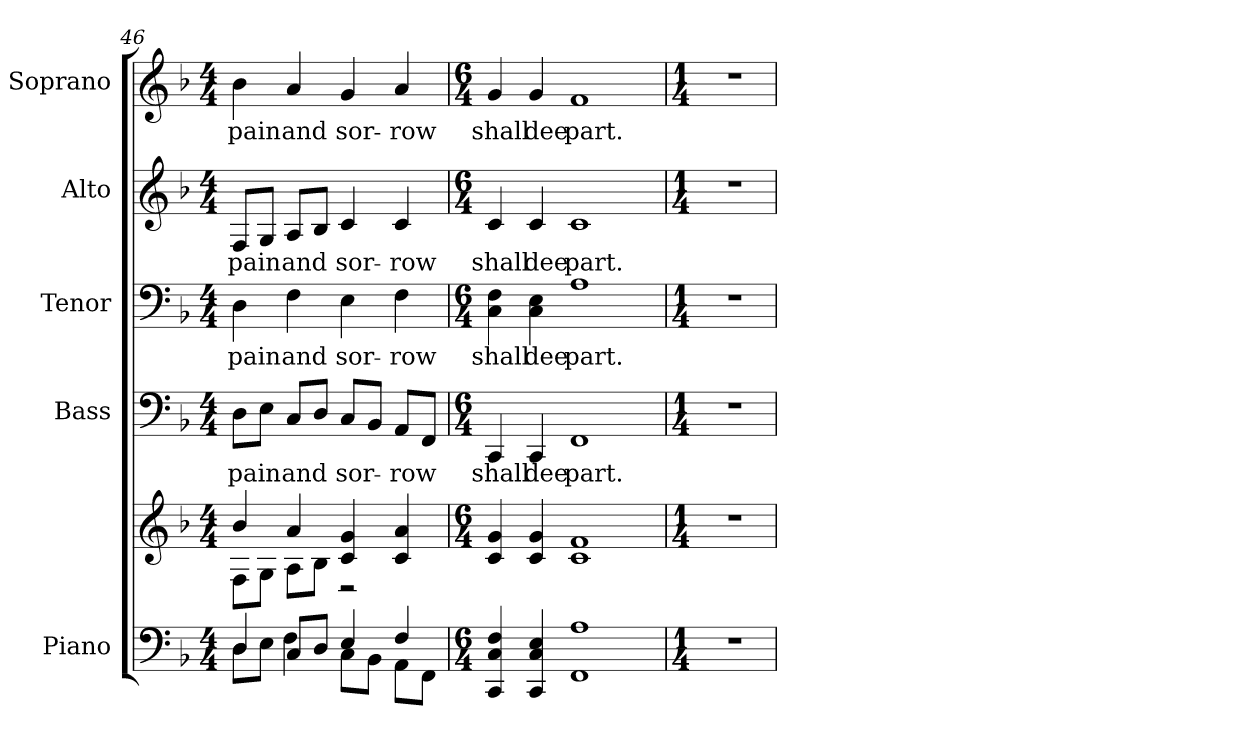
**kern	**kern	**kern	**text	**kern	**text	**kern	**text	**kern	**text
*part5	*part5	*part4	*part4	*part3	*part3	*part2	*part2	*part1	*part1
*staff6	*staff5	*staff4	*staff4	*staff3	*staff3	*staff2	*staff2	*staff1	*staff1
*I"Piano	*	*I"Bass	*	*I"Tenor	*	*I"Alto	*	*I"Soprano	*
*I'Pno.	*	*I'B.	*	*I'T.	*	*I'A.	*	*I'S.	*
!!LO:PB:g=z
*clefF4	*clefG2	*clefF4	*	*clefF4	*	*clefG2	*	*clefG2	*
*k[b-]	*k[b-]	*k[b-]	*	*k[b-]	*	*k[b-]	*	*k[b-]	*
*F:	*F:	*F:	*	*F:	*	*F:	*	*F:	*
*M4/4	*M4/4	*M4/4	*	*M4/4	*	*M4/4	*	*M4/4	*
=46	=46	=46	=46	=46	=46	=46	=46	=46	=46
*^	*^	*	*	*	*	*	*	*	*
!	!	!	!	!	!LO:LY:b:color=#000000	!	!	!	!	!	!
!	!	!	!	!	!	!	!LO:LY:b:color=#000000	!	!	!	!
!	!	!	!	!	!	!	!	!	!LO:LY:b:color=#000000	!	!
!	!	!	!	!	!	!	!	!	!	!	!LO:LY:b:color=#000000
4Di/	8Di\L	4b-i/	8Fi\L	8Di\L	pain	4Di\	pain	8Fi/L	pain	4b-i\	pain
.	8Ei\J	.	8Gi\J	8Ei\J	.	.	.	8Gi/J	.	.	.
!	!	!	!	!	!LO:LY:b:color=#000000	!	!	!	!	!	!
!	!	!	!	!	!	!	!LO:LY:b:color=#000000	!	!	!	!
!	!	!	!	!	!	!	!	!	!LO:LY:b:color=#000000	!	!
!	!	!	!	!	!	!	!	!	!	!	!LO:LY:b:color=#000000
8Ci/L	4Fi\	4ai/	8Ai\L	8Ci/L	and	4Fi\	and	8Ai/L	and	4ai/	and
8Di/J	.	.	8B-i\J	8Di/J	.	.	.	8B-i/J	.	.	.
!	!	!	!	!	!LO:LY:b:color=#000000	!	!	!	!	!	!
!	!	!	!	!	!	!	!LO:LY:b:color=#000000	!	!	!	!
!	!	!	!	!	!	!	!	!	!LO:LY:b:color=#000000	!	!
!	!	!	!	!	!	!	!	!	!	!	!LO:LY:b:color=#000000
4Ei/	8Ci\L	4ci/ 4gi	2r	8Ci/L	sor-	4Ei\	sor-	4ci/	sor-	4gi/	sor-
.	8BB-i\J	.	.	8BB-i/J	.	.	.	.	.	.	.
!	!	!	!	!	!LO:LY:b:color=#000000	!	!	!	!	!	!
!	!	!	!	!	!	!	!LO:LY:b:color=#000000	!	!	!	!
!	!	!	!	!	!	!	!	!	!LO:LY:b:color=#000000	!	!
!	!	!	!	!	!	!	!	!	!	!	!LO:LY:b:color=#000000
4Fi/	8AAi\L	4ci/ 4ai	.	8AAi/L	-row	4Fi\	-row	4ci/	-row	4ai/	-row
.	8FFi\J	.	.	8FFi/J	.	.	.	.	.	.	.
*v	*v	*	*	*	*	*	*	*	*	*	*
*	*v	*v	*	*	*	*	*	*	*	*
=47	=47	=47	=47	=47	=47	=47	=47	=47	=47
*M6/4	*M6/4	*M6/4	*	*M6/4	*	*M6/4	*	*M6/4	*
*^	*	*	*	*	*	*	*	*	*
!	!	!	!	!LO:LY:b:color=#000000	!	!	!	!	!	!
*v	*v	*	*	*	*	*	*	*	*	*
*^	*	*	*	*	*	*	*	*	*
!	!	!	!	!	!	!LO:LY:b:color=#000000	!	!	!	!
*v	*v	*	*	*	*	*	*	*	*	*
*^	*	*	*	*	*	*	*	*	*
!	!	!	!	!	!	!	!	!LO:LY:b:color=#000000	!	!
*v	*v	*	*	*	*	*	*	*	*	*
*^	*	*	*	*	*	*	*	*	*
!	!	!	!	!	!	!	!	!	!	!LO:LY:b:color=#000000
*v	*v	*	*	*	*	*	*	*	*	*
4CCi/ 4Ci 4Fi	4ci/ 4gi	4CCi/	shall	4Ci\ 4Fi	shall	4ci/	shall	4gi/	shall
!	!	!	!LO:LY:b:color=#000000	!	!	!	!	!	!
!	!	!	!	!	!LO:LY:b:color=#000000	!	!	!	!
!	!	!	!	!	!	!	!LO:LY:b:color=#000000	!	!
!	!	!	!	!	!	!	!	!	!LO:LY:b:color=#000000
4CCi/ 4Ci 4Ei	4ci/ 4gi	4CCi/	dee	4Ci\ 4Ei	dee	4ci/	dee	4gi/	dee
!	!	!	!LO:LY:b:color=#000000	!	!	!	!	!	!
!	!	!	!	!	!LO:LY:b:color=#000000	!	!	!	!
!	!	!	!	!	!	!	!LO:LY:b:color=#000000	!	!
!	!	!	!	!	!	!	!	!	!LO:LY:b:color=#000000
1FFi 1Ai	1ci 1fi	1FFi	part.	1Ai	part.	1ci	part.	1fi	part.
!!LO:PB:g=z
=48	=48	=48	=48	=48	=48	=48	=48	=48	=48
*M1/4	*M1/4	*M1/4	*	*M1/4	*	*M1/4	*	*M1/4	*
!LO:N:vis=1	!LO:N:vis=1	!LO:N:vis=1	!	!LO:N:vis=1	!	!LO:N:vis=1	!	!LO:N:vis=1	!
4r	4r	4r	.	4r	.	4r	.	4r	.
=	=	=	=	=	=	=	=	=	=
*-	*-	*-	*-	*-	*-	*-	*-	*-	*-
